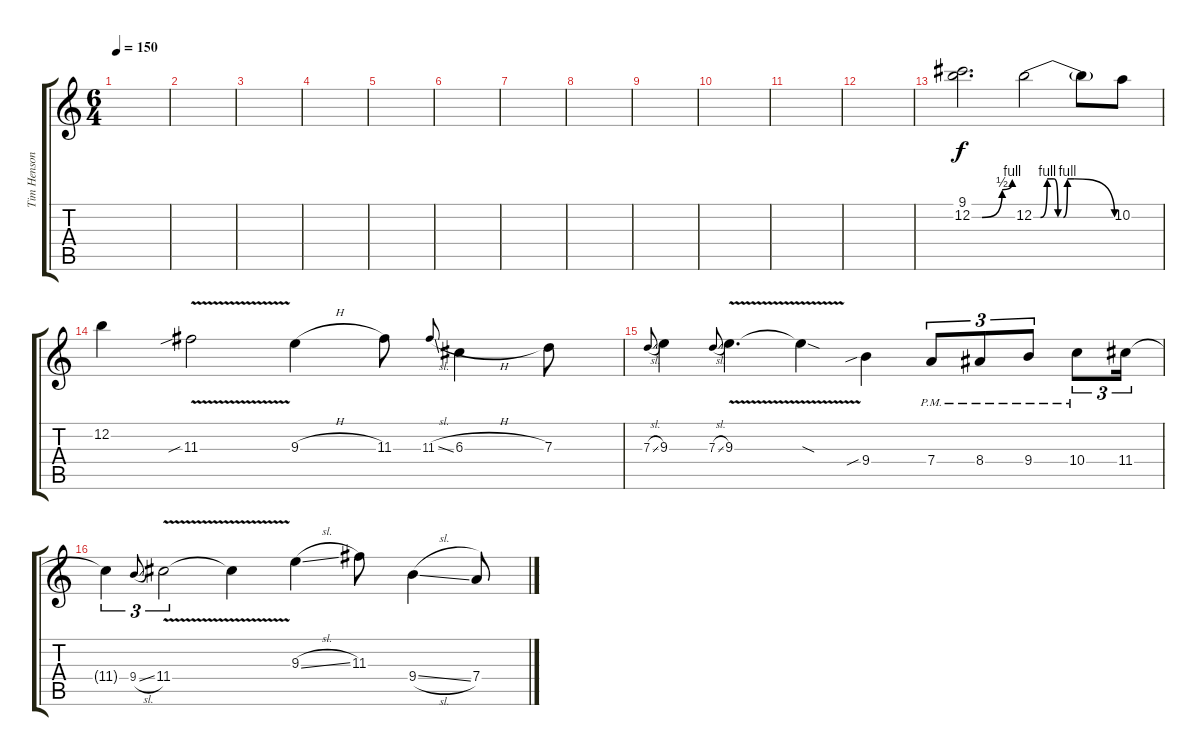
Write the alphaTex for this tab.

\track ("Tim Henson (Lead)" "Tim Henson") {instrument distortionguitar}
\staff {score tabs}
\tuning (E4 B3 G3 D3 A2 D2) {hide}
\ts (6 4)
\tempo 150
\clef g2
\ks c
|
|
|
|
|
|
|
|
|
|
|
|
(9.1 12.2{be (custom 0 0 15 0 45 2 60 4)}).2{d} 12.2{be (custom 0 0 5 0 10 4 15 4 18 0 22 0 25 4 30 4 60 0)}.2 12.2{t}.8 10.2.8 |
12.2.4 11.3{v sib}.2 9.3{h}.4 11.3.8 11.3{sl}.8{gr onbeat} 6.3{h}.4 7.3.8 |
7.3{sl}.8{gr onbeat} 9.3.4 7.3{sl}.8{gr onbeat} 9.3{v}.4{d} 9.3{sod t}.4 9.4{sib}.4 7.4{pm}.8{tu (3 2)} 8.4{pm}.8{tu (3 2)} 9.4{pm}.8{tu (3 2)} 10.4{pm}.8{tu (3 2)} 11.4.16{tu (3 2)} |
11.4{t}.4{tu (3 2)} 9.4{sl}.8{gr onbeat} 11.4{v}.2{tu (3 2)} 11.4{t}.4 9.3{sl}.4 11.3.8 9.4{sl}.4 7.4.8
